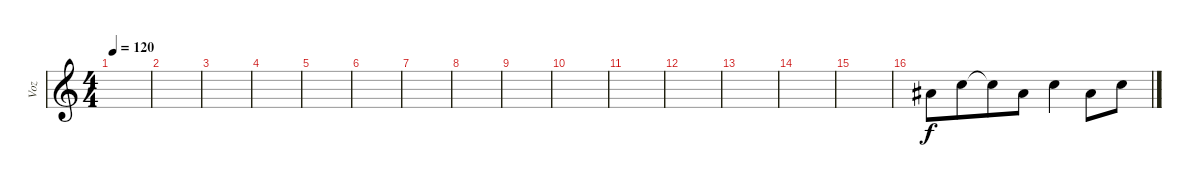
\track ("Voz" "Voz") {instrument acousticguitarsteel}
\staff {score}
\tuning (E4 B3 G3 D3 A2 E2) {hide}
\ts (4 4)
\tempo 120
\clef g2
\ks c
|
|
|
|
|
|
|
|
|
|
|
|
|
|
|
3.3.8{beam merge} 5.3.8{beam merge} 5.3{t}.8{beam merge} 3.3.8{beam merge} 5.3.4 3.3.8 5.3.8
